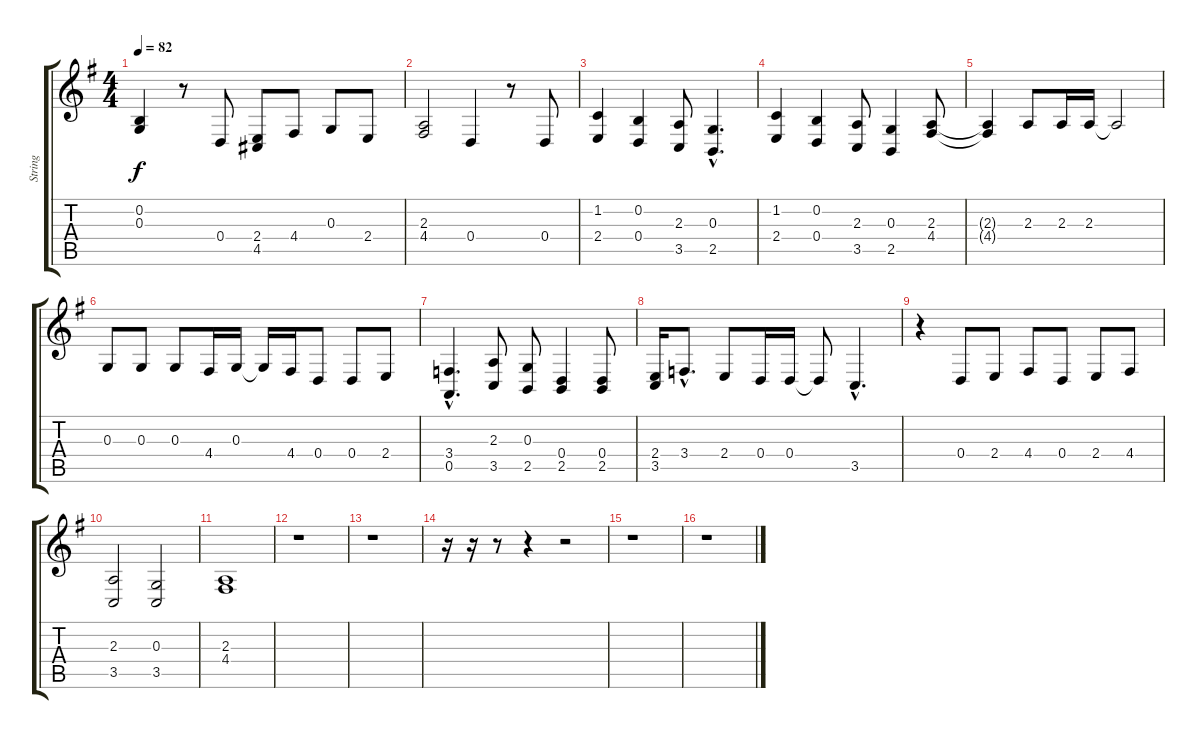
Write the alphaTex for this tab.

\track ("String" "String") {instrument stringensemble1}
\staff {score tabs}
\tuning (E4 B3 G3 D3 A2 E2) {hide}
\ts (4 4)
\tempo 82
\clef g2
\ks g
(0.2{t} 0.3).4{dy f} r.8 0.4.8 (2.4 4.5).8 4.4.8 0.3.8 2.4.8 |
(2.3 4.4).2 0.4.4 r.8 0.4.8 |
(1.2 2.4).4 (0.2 0.4).4 (2.3 3.5).8 (0.3{hac} 2.5{hac}).4{d} |
(1.2 2.4).4 (0.2 0.4).4 (2.3 3.5).8 (0.3 2.5).4 (2.3 4.4).8 |
(2.3{t} 4.4{t}).4 2.3.8 2.3.16 2.3.16 2.3{t}.2 |
0.3.8 0.3.8 0.3.8 4.4.16 0.3.16 0.3{t}.16 4.4.16 0.4.8 0.4.8 2.4.8 |
(3.4{hac} 0.5{hac}).4{d} (2.3 3.5).8 (0.3 2.5).8 (0.4 2.5).4 (0.4 2.5).8 |
(2.4 3.5).16 3.4{hac}.8{d} 2.4.8 0.4.16 0.4.16 0.4{t}.8 3.5{hac}.4{d} |
r.4 0.4.8 2.4.8 4.4.8 0.4.8 2.4.8 4.4.8 |
(2.3 3.5).2 (0.3 3.5).2 |
(2.3 4.4).1 |
r.1 |
r.1 |
r.16 r.16 r.8 r.4 r.2 |
r.1 |
r.1
